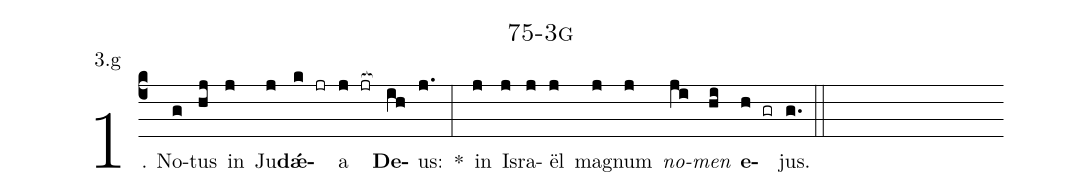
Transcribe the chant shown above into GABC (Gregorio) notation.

name: 75-3g;
annotation: 3.g;
%%
(c4)1. No(g)tus(hj) in(j) Ju(j)<b>dǽ</b>(k jr)a(j jr[ocb:1{]) <b>De</b>(ih[ocb:0}])us:(j.) *(:) in(j) Is(j)ra(j)ël(j) ma(j)gnum(j) <i>no</i>(ji)<i>men</i>(hi) <b>e</b>(h gr)jus.(g.) (::)
